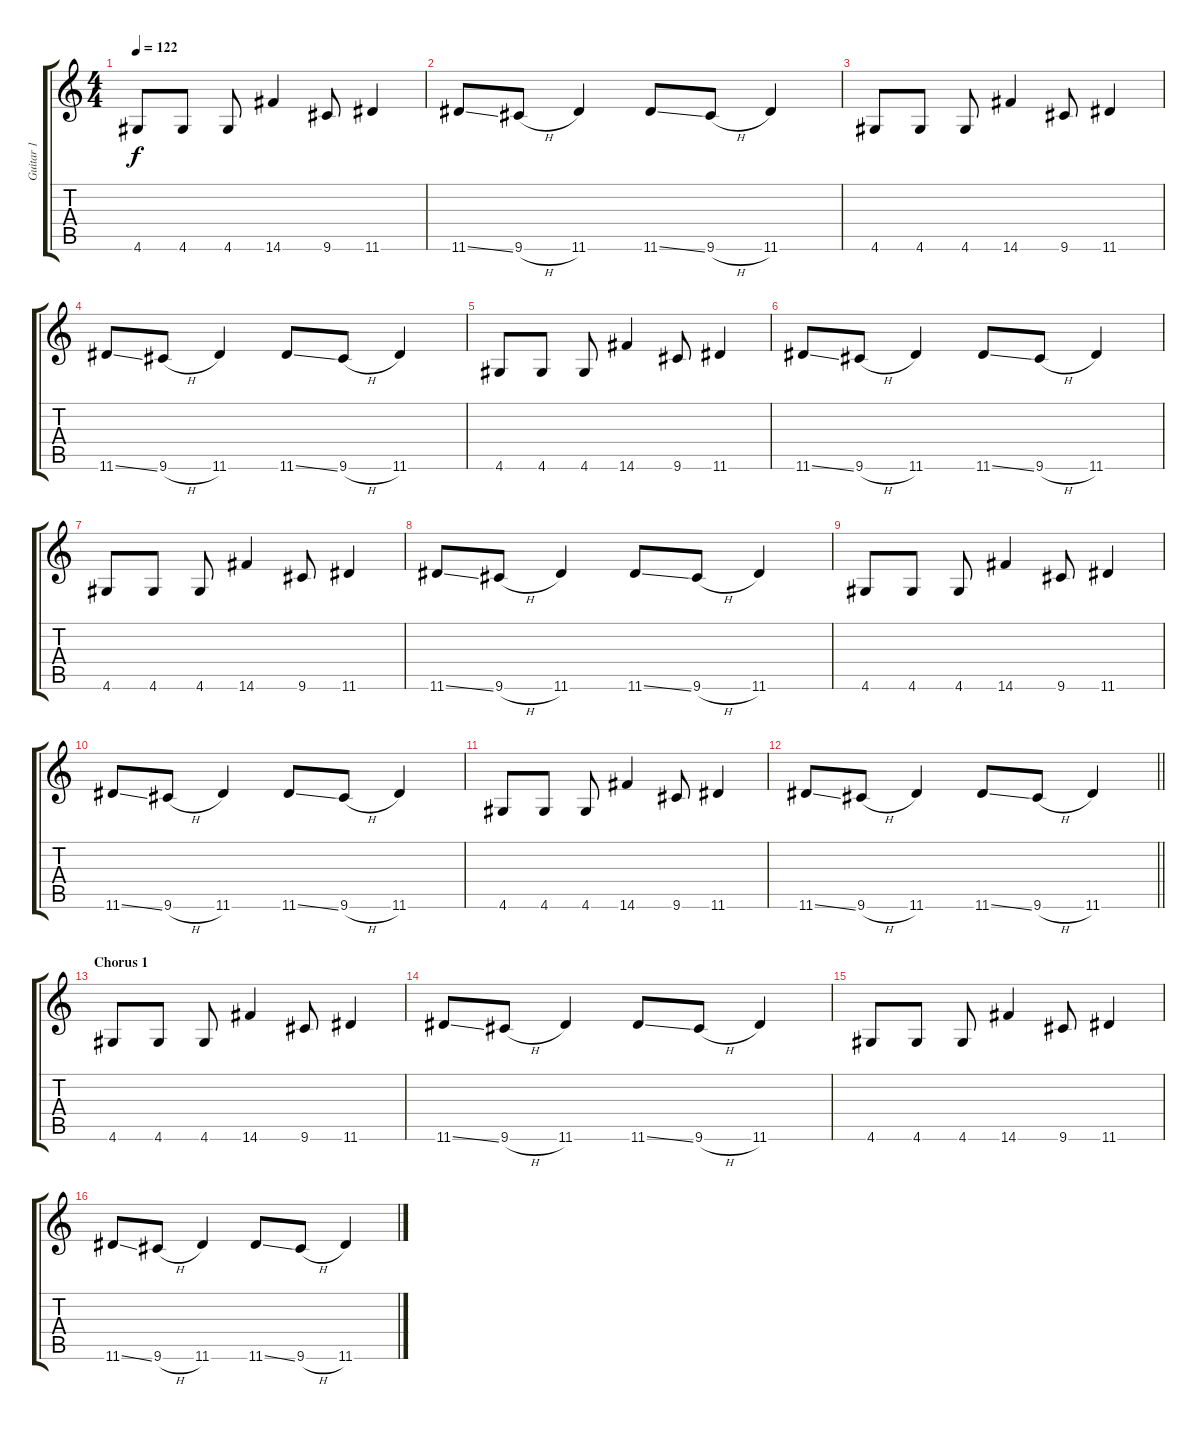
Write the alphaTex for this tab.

\track ("Guitar 1" "Guitar 1") {instrument overdrivenguitar}
\staff {score tabs}
\tuning (E4 B3 G3 D3 A2 E2) {hide}
\ts (4 4)
\tempo 122
\clef g2
\ks c
4.6.8{dy f} 4.6.8 4.6.8 14.6.4 9.6.8 11.6.4 |
11.6{ss}.8 9.6{h}.8 11.6.4 11.6{ss}.8 9.6{h}.8 11.6.4 |
4.6.8 4.6.8 4.6.8 14.6.4 9.6.8 11.6.4 |
11.6{ss}.8 9.6{h}.8 11.6.4 11.6{ss}.8 9.6{h}.8 11.6.4 |
4.6.8 4.6.8 4.6.8 14.6.4 9.6.8 11.6.4 |
11.6{ss}.8 9.6{h}.8 11.6.4 11.6{ss}.8 9.6{h}.8 11.6.4 |
4.6.8 4.6.8 4.6.8 14.6.4 9.6.8 11.6.4 |
11.6{ss}.8 9.6{h}.8 11.6.4 11.6{ss}.8 9.6{h}.8 11.6.4 |
4.6.8 4.6.8 4.6.8 14.6.4 9.6.8 11.6.4 |
11.6{ss}.8 9.6{h}.8 11.6.4 11.6{ss}.8 9.6{h}.8 11.6.4 |
4.6.8 4.6.8 4.6.8 14.6.4 9.6.8 11.6.4 |
\barLineRight lightlight
11.6{ss}.8 9.6{h}.8 11.6.4 11.6{ss}.8 9.6{h}.8 11.6.4 |
\section ("" "Chorus 1")
4.6.8 4.6.8 4.6.8 14.6.4 9.6.8 11.6.4 |
11.6{ss}.8 9.6{h}.8 11.6.4 11.6{ss}.8 9.6{h}.8 11.6.4 |
4.6.8 4.6.8 4.6.8 14.6.4 9.6.8 11.6.4 |
11.6{ss}.8 9.6{h}.8 11.6.4 11.6{ss}.8 9.6{h}.8 11.6.4
